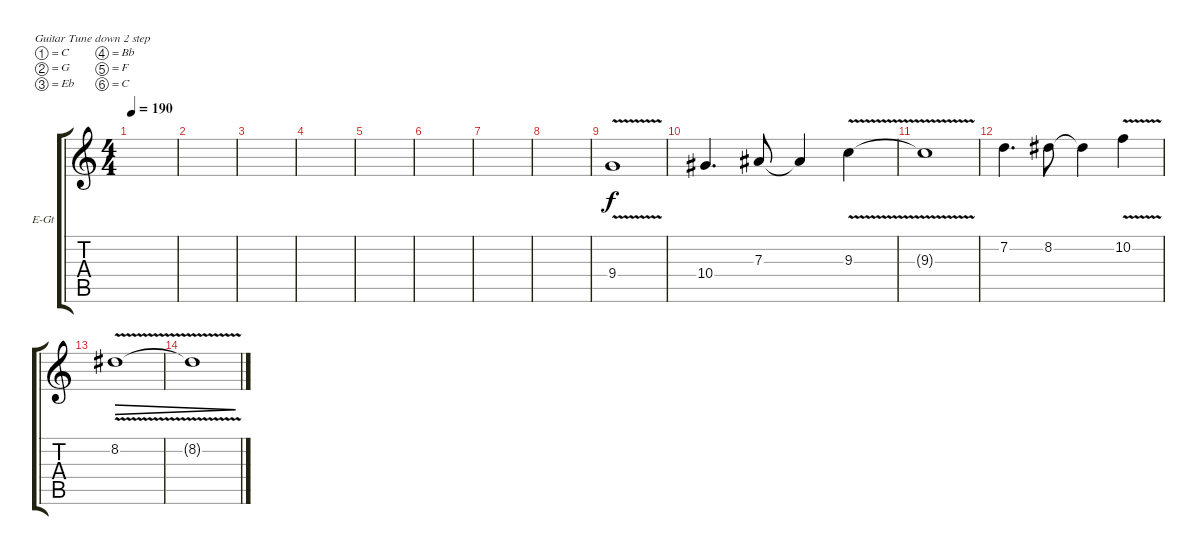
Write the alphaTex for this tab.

\bracketExtendMode groupsimilarinstruments
\firstSystemTrackNameOrientation horizontal
\otherSystemsTrackNameOrientation horizontal
\track ("Electric Guitar" "E-Gt") {instrument distortionguitar}
\staff {score tabs}
\tuning (C4 G3 Eb3 Bb2 F2 C2)
\ts (4 4)
\tempo 190
\clef g2
\ks c
|
|
|
|
|
|
|
|
9.4{v}.1 |
10.4.4{d} 7.3.8 7.3{t}.4 9.3{v}.4 |
9.3{v t}.1 |
7.2.4{d} 8.2.8 8.2{t}.4 10.2{v}.4 |
8.2{v}.1{dec} |
8.2{v t}.1{dec}
